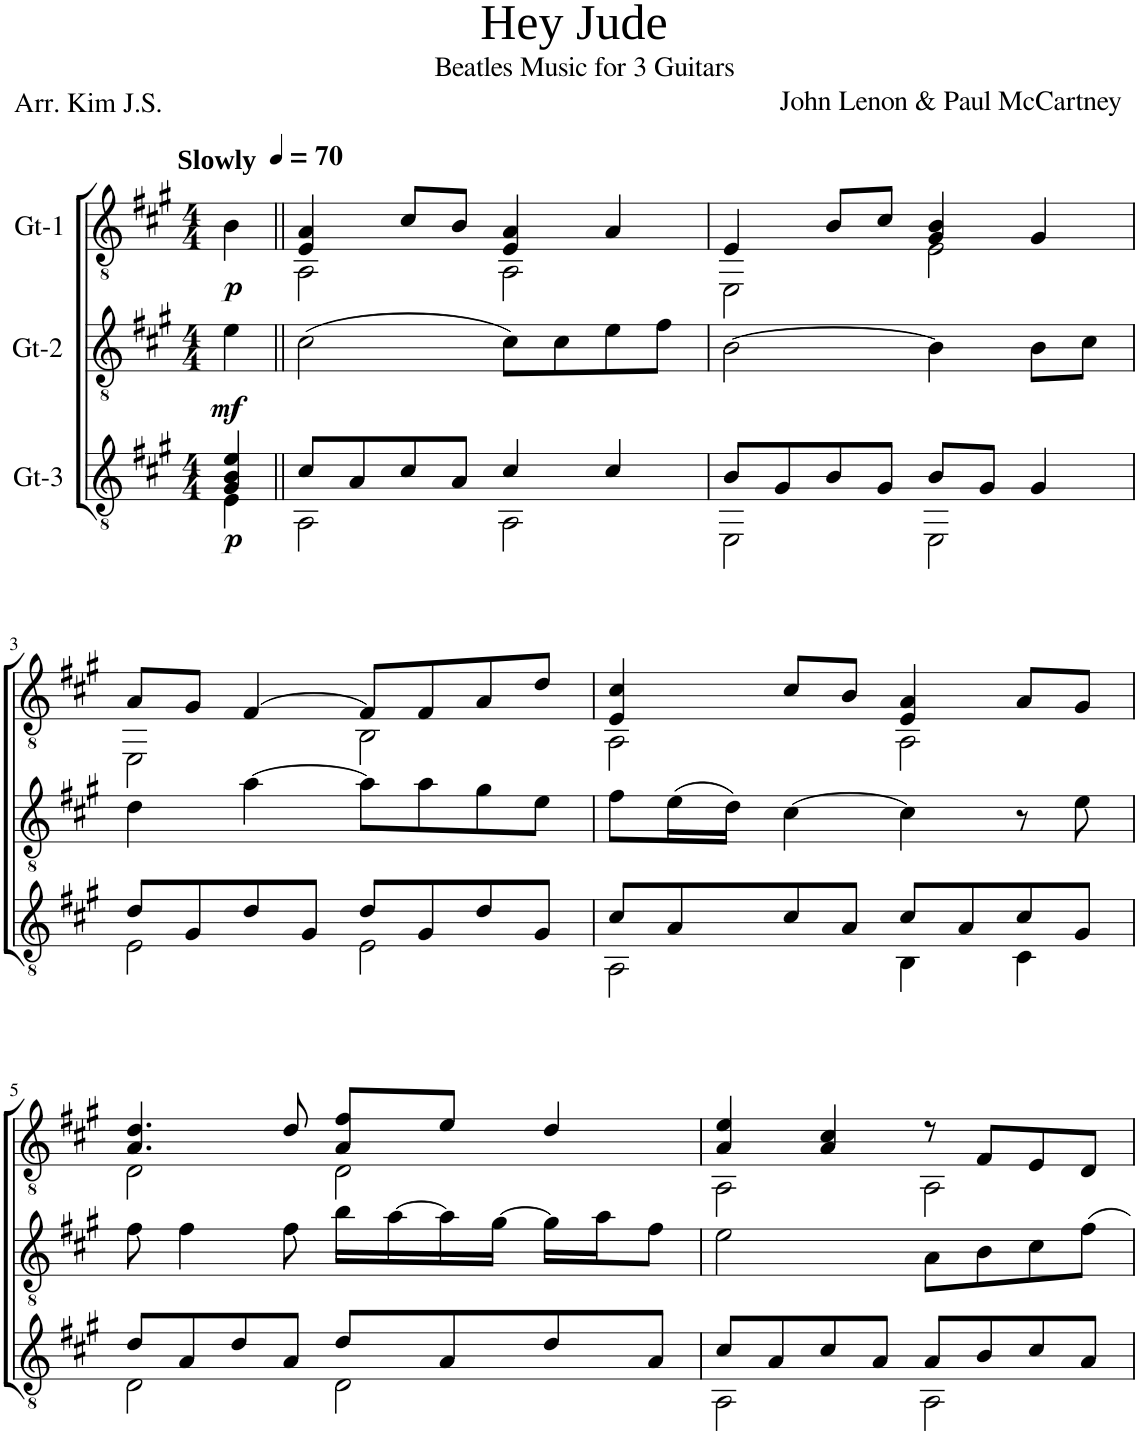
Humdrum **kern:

**kern	**dynam	**kern	**dynam	**kern	**dynam
*part3	*part3	*part2	*part2	*part1	*part1
*staff3	*staff3	*staff2	*staff2	*staff1	*staff1
*I"Gt-3	*	*I"Gt-2	*	*I"Gt-1	*
*clefGv2	*	*clefGv2	*	*clefGv2	*
*k[f#c#g#]	*	*k[f#c#g#]	*	*k[f#c#g#]	*
*M4/4	*	*M4/4	*	*M4/4	*
*MM70	*	*MM70	*	*MM70	*
=	=	=	=	=	=
*^	*	*	*	*	*
!	!	!	!	!	!LO:TX:a:B:t=Slowly	!
!	!	!LO:DY:b	!	!LO:DY:b	!	!LO:DY:b
4G#/ 4B/ 4e/	4E\	p	4e\	mf	4B\	p
=1||	=1||	=1||	=1||	=1||	=1||	=1||
*	*	*	*	*	*^	*
8c#/L	2AA\	.	(2c#\	.	4E/ 4A/	2AA\	.
8A/	.	.	.	.	.	.	.
8c#/	.	.	.	.	8c#/L	.	.
8A/J	.	.	.	.	8B/J	.	.
4c#/	2AA\	.	8c#\L)	.	4E/ 4A/	2AA\	.
.	.	.	8c#\	.	.	.	.
4c#/	.	.	8e\	.	4A/	.	.
.	.	.	8f#\J	.	.	.	.
=2	=2	=2	=2	=2	=2	=2	=2
8B/L	2EE\	.	[2B\	.	4E/	2EE\	.
8G#/	.	.	.	.	.	.	.
8B/	.	.	.	.	8B/L	.	.
8G#/J	.	.	.	.	8c#/J	.	.
8B/L	2EE\	.	4B\]	.	4G#/ 4B/	2E\	.
8G#/J	.	.	.	.	.	.	.
4G#/	.	.	8B\L	.	4G#/	.	.
.	.	.	8c#\J	.	.	.	.
!!LO:LB:g=z	!!
=3	=3	=3	=3	=3	=3	=3	=3
8d/L	2E\	.	4d\	.	8A/L	2EE\	.
8G#/	.	.	.	.	8G#/J	.	.
8d/	.	.	[4a\	.	[4F#/	.	.
8G#/J	.	.	.	.	.	.	.
8d/L	2E\	.	8a\L]	.	8F#/L]	2BB\	.
8G#/	.	.	8a\	.	8F#/	.	.
8d/	.	.	8g#\	.	8A/	.	.
8G#/J	.	.	8e\J	.	8d/J	.	.
=4	=4	=4	=4	=4	=4	=4	=4
8c#/L	2AA\	.	8f#\L	.	4E/ 4c#/	2AA\	.
8A/	.	.	(16e\L	.	.	.	.
.	.	.	16d\JJ)	.	.	.	.
8c#/	.	.	[4c#\	.	8c#/L	.	.
8A/J	.	.	.	.	8B/J	.	.
8c#/L	4BB\	.	4c#\]	.	4E/ 4A/	2AA\	.
8A/	.	.	.	.	.	.	.
8c#/	4C#\	.	8r	.	8A/L	.	.
8G#/J	.	.	8e\	.	8G#/J	.	.
!!LO:LB:g=z	!!
=5	=5	=5	=5	=5	=5	=5	=5
8d/L	2D\	.	8f#\	.	4.A/ 4.d/	2D\	.
8A/	.	.	4f#\	.	.	.	.
8d/	.	.	.	.	.	.	.
8A/J	.	.	8f#\	.	8d/	.	.
8d/L	2D\	.	16b\LL	.	8A/ 8f#/L	2D\	.
.	.	.	[16a\	.	.	.	.
8A/	.	.	16a\]	.	8e/J	.	.
.	.	.	[16g#\JJ	.	.	.	.
8d/	.	.	16g#\LL]	.	4d/	.	.
.	.	.	16a\J	.	.	.	.
8A/J	.	.	8f#\J	.	.	.	.
=6	=6	=6	=6	=6	=6	=6	=6
8c#/L	2AA\	.	2e\	.	4A/ 4e/	2AA\	.
8A/	.	.	.	.	.	.	.
8c#/	.	.	.	.	4A/ 4c#/	.	.
8A/J	.	.	.	.	.	.	.
8A/L	2AA\	.	8A\L	.	8r	2AA\	.
8B/	.	.	8B\	.	8F#/L	.	.
8c#/	.	.	8c#\	.	8E/	.	.
8A/J	.	.	8f#\J	.	8D/J	.	.
*v	*v	*	*	*	*v	*v	*
=	=	=	=	=	=
*-	*-	*-	*-	*-	*-
